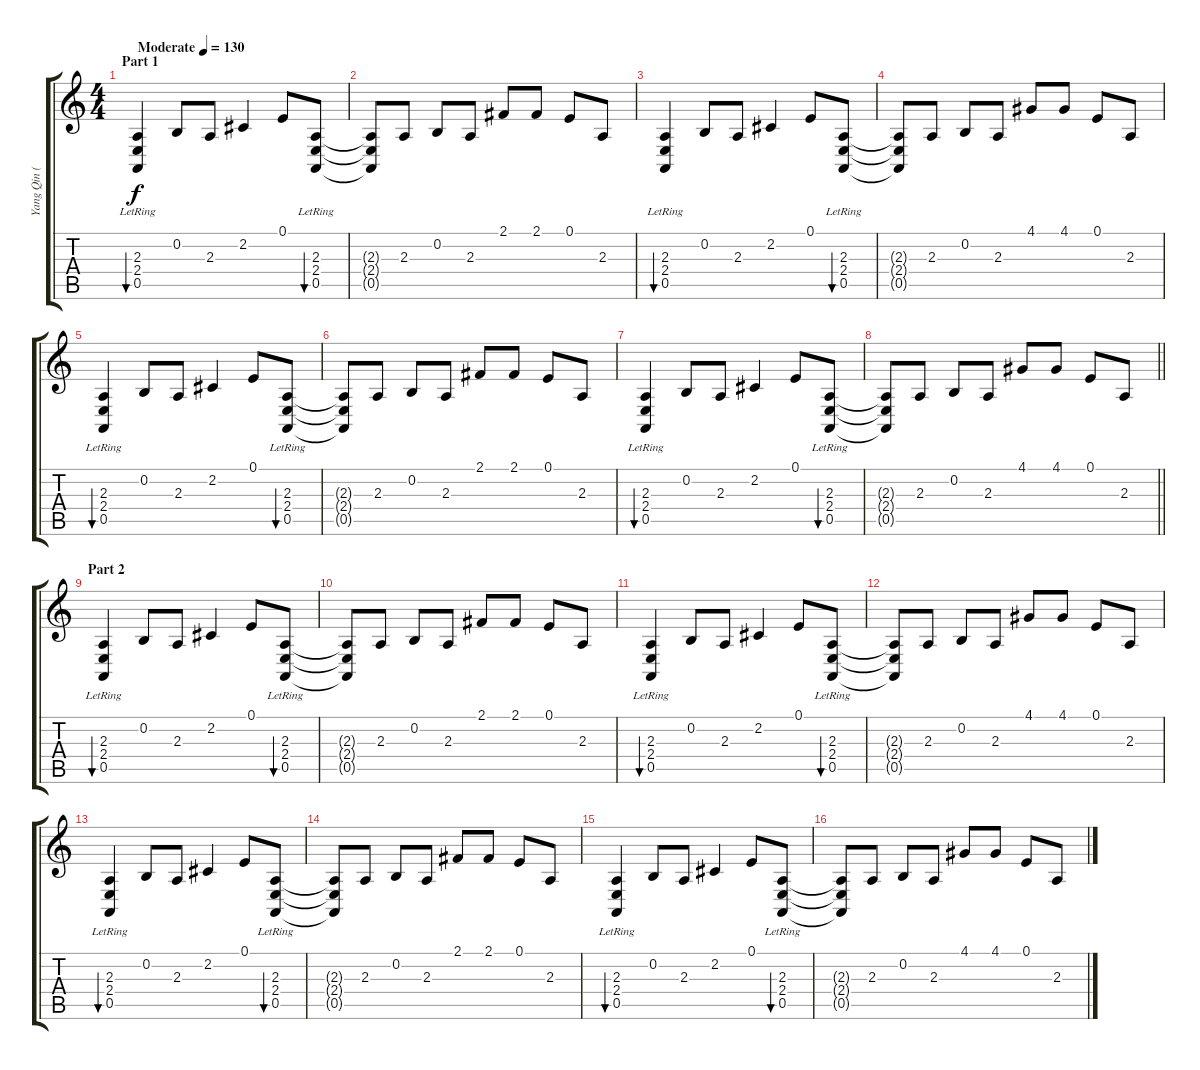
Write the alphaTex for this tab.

\track ("Yang Qin (apparently)" "Yang Qin (") {instrument shamisen}
\staff {score tabs}
\tuning (E4 B3 G3 D3 A2 E2) {hide}
\ts (4 4)
\section ("" "Part 1")
\tempo (130 "Moderate")
\clef g2
\ks c
(2.3{lr} 2.4{lr} 0.5{lr}).4{bu 120 dy f instrument shamisen} 0.2.8 2.3.8 2.2.4 0.1.8 (2.3{lr} 2.4{lr} 0.5{lr}).8{bu 120} |
(2.3{t} 2.4{t} 0.5{t}).8 2.3.8 0.2.8 2.3.8 2.1.8 2.1.8 0.1.8 2.3.8 |
(2.3{lr} 2.4{lr} 0.5{lr}).4{bu 120} 0.2.8 2.3.8 2.2.4 0.1.8 (2.3{lr} 2.4{lr} 0.5{lr}).8{bu 120} |
(2.3{t} 2.4{t} 0.5{t}).8 2.3.8 0.2.8 2.3.8 4.1.8 4.1.8 0.1.8 2.3.8 |
(2.3{lr} 2.4{lr} 0.5{lr}).4{bu 120} 0.2.8 2.3.8 2.2.4 0.1.8 (2.3{lr} 2.4{lr} 0.5{lr}).8{bu 120} |
(2.3{t} 2.4{t} 0.5{t}).8 2.3.8 0.2.8 2.3.8 2.1.8 2.1.8 0.1.8 2.3.8 |
(2.3{lr} 2.4{lr} 0.5{lr}).4{bu 120} 0.2.8 2.3.8 2.2.4 0.1.8 (2.3{lr} 2.4{lr} 0.5{lr}).8{bu 120} |
\barLineRight lightlight
(2.3{t} 2.4{t} 0.5{t}).8 2.3.8 0.2.8 2.3.8 4.1.8 4.1.8 0.1.8 2.3.8 |
\section ("" "Part 2")
(2.3{lr} 2.4{lr} 0.5{lr}).4{bu 120} 0.2.8 2.3.8 2.2.4 0.1.8 (2.3{lr} 2.4{lr} 0.5{lr}).8{bu 120} |
(2.3{t} 2.4{t} 0.5{t}).8 2.3.8 0.2.8 2.3.8 2.1.8 2.1.8 0.1.8 2.3.8 |
(2.3{lr} 2.4{lr} 0.5{lr}).4{bu 120} 0.2.8 2.3.8 2.2.4 0.1.8 (2.3{lr} 2.4{lr} 0.5{lr}).8{bu 120} |
(2.3{t} 2.4{t} 0.5{t}).8 2.3.8 0.2.8 2.3.8 4.1.8 4.1.8 0.1.8 2.3.8 |
(2.3{lr} 2.4{lr} 0.5{lr}).4{bu 120} 0.2.8 2.3.8 2.2.4 0.1.8 (2.3{lr} 2.4{lr} 0.5{lr}).8{bu 120} |
(2.3{t} 2.4{t} 0.5{t}).8 2.3.8 0.2.8 2.3.8 2.1.8 2.1.8 0.1.8 2.3.8 |
(2.3{lr} 2.4{lr} 0.5{lr}).4{bu 120} 0.2.8 2.3.8 2.2.4 0.1.8 (2.3{lr} 2.4{lr} 0.5{lr}).8{bu 120} |
(2.3{t} 2.4{t} 0.5{t}).8 2.3.8 0.2.8 2.3.8 4.1.8 4.1.8 0.1.8 2.3.8
